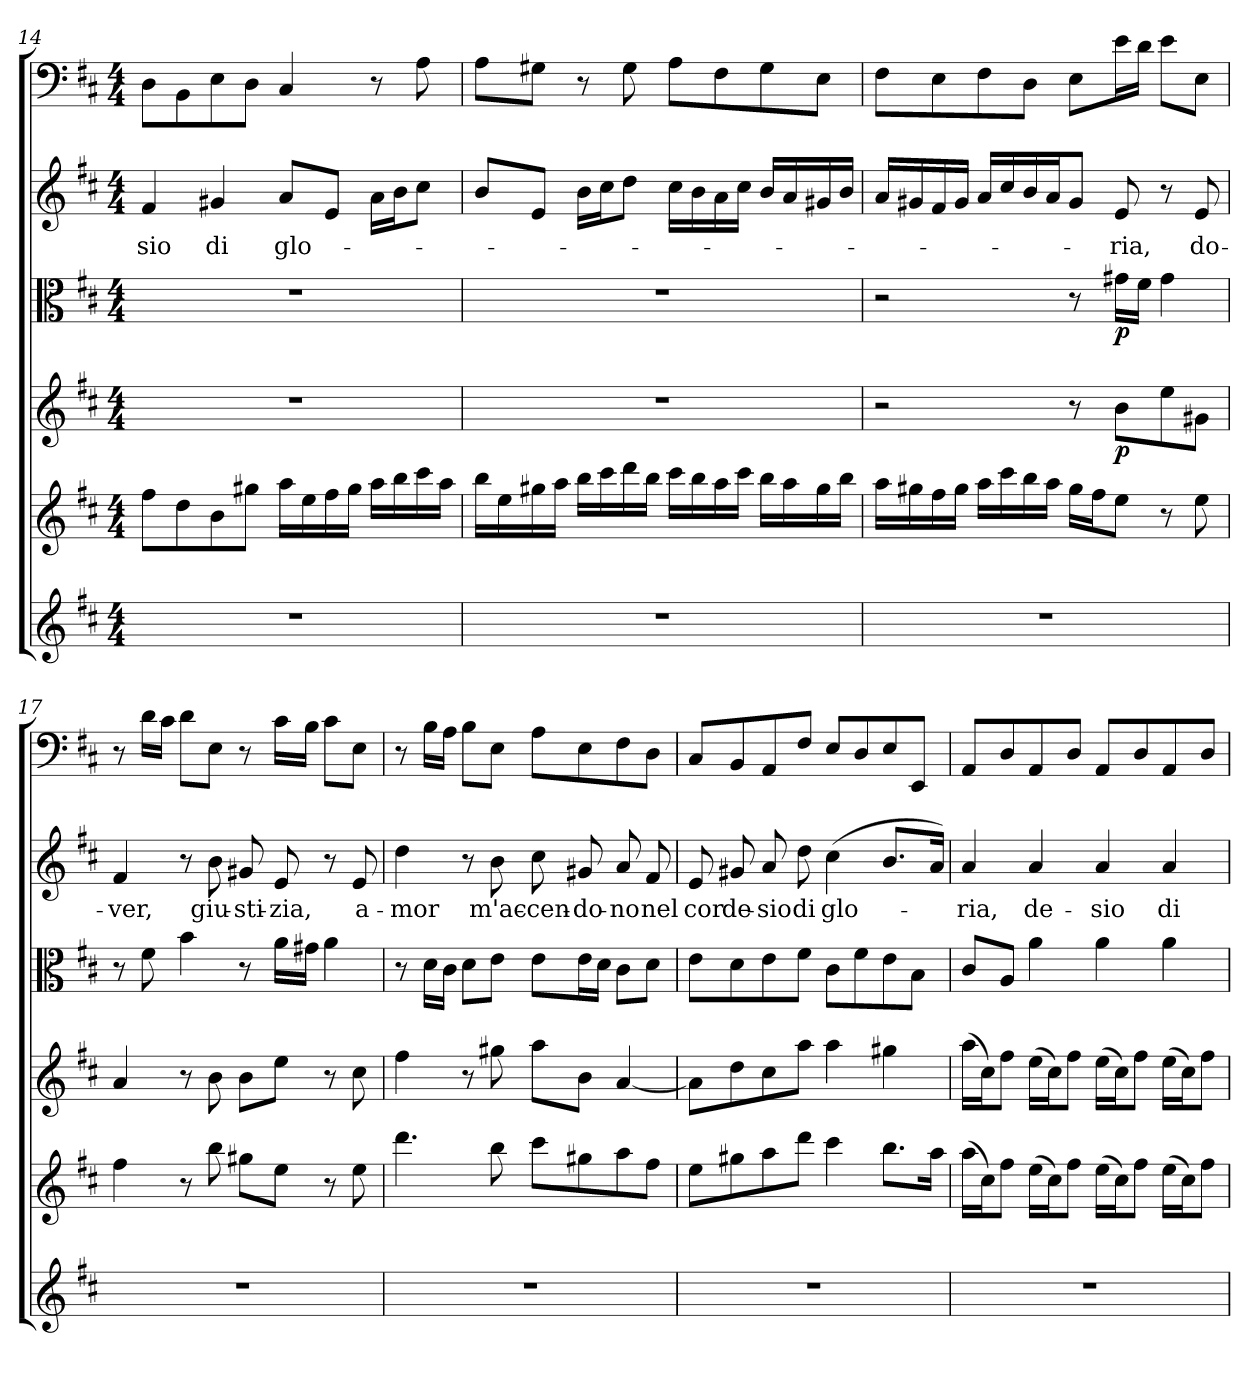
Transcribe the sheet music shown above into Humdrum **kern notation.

**kern	**kern	**kern	**dynam	**kern	**dynam	**kern	**text	**kern
*part6	*part5	*part4	*part4	*part3	*part3	*part2	*part2	*part1
*staff6	*staff5	*staff4	*staff4	*staff3	*staff3	*staff2	*staff2	*staff1
*clefG2	*clefG2	*clefG2	*	*clefC3	*	*clefG2	*	*clefF4
*k[f#c#]	*k[f#c#]	*k[f#c#]	*	*k[f#c#]	*	*k[f#c#]	*	*k[f#c#]
*D:	*D:	*D:	*	*D:	*	*D:	*	*D:
*M4/4	*M4/4	*M4/4	*	*M4/4	*	*M4/4	*	*M4/4
=14	=14	=14	=14	=14	=14	=14	=14	=14
1r	8ff#\L	1r	.	1r	.	4f#/	-sio	8D\L
.	8dd\	.	.	.	.	.	.	8BB\
.	8b\	.	.	.	.	4g#X/	di	8E\
.	8gg#X\J	.	.	.	.	.	.	8D\J
.	16aa\LL	.	.	.	.	8a/L	glo-	4C#/
.	16ee\	.	.	.	.	.	.	.
.	16ff#\	.	.	.	.	8e/J	.	.
.	16gg#\JJ	.	.	.	.	.	.	.
.	16aa\LL	.	.	.	.	16a\LL	.	8r
.	16bb\	.	.	.	.	16b\J	.	.
.	16ccc#\	.	.	.	.	8cc#\J	.	8A\
.	16aa\JJ	.	.	.	.	.	.	.
=15	=15	=15	=15	=15	=15	=15	=15	=15
1r	16bb\LL	1r	.	1r	.	8b/L	.	8A\L
.	16ee\	.	.	.	.	.	.	.
.	16gg#X\	.	.	.	.	8e/J	.	8G#X\J
.	16aa\JJ	.	.	.	.	.	.	.
.	16bb\LL	.	.	.	.	16b\LL	.	8r
.	16ccc#\	.	.	.	.	16cc#\J	.	.
.	16ddd\	.	.	.	.	8dd\J	.	8G#\
.	16bb\JJ	.	.	.	.	.	.	.
.	16ccc#\LL	.	.	.	.	16cc#\LL	.	8A\L
.	16bb\	.	.	.	.	16b\	.	.
.	16aa\	.	.	.	.	16a\	.	8F#\
.	16ccc#\JJ	.	.	.	.	16cc#\JJ	.	.
.	16bb\LL	.	.	.	.	16b/LL	.	8G#\
.	16aa\	.	.	.	.	16a/	.	.
.	16gg#\	.	.	.	.	16g#X/	.	8E\J
.	16bb\JJ	.	.	.	.	16b/JJ	.	.
=16	=16	=16	=16	=16	=16	=16	=16	=16
1r	16aa\LL	2r	.	2r	.	16a/LL	.	8F#\L
.	16gg#X\	.	.	.	.	16g#X/	.	.
.	16ff#\	.	.	.	.	16f#/	.	8E\
.	16gg#\JJ	.	.	.	.	16g#/JJ	.	.
.	16aa\LL	.	.	.	.	16a/LL	.	8F#\
.	16ccc#\	.	.	.	.	16cc#/	.	.
.	16bb\	.	.	.	.	16b/	.	8D\J
.	16aa\JJ	.	.	.	.	16a/J	.	.
.	16gg#\LL	8r	.	8r	.	8g#/J	.	8E\L
.	16ff#\J	.	.	.	.	.	.	.
.	8ee\J	8b\L	p	16g#X\LL	p	8e/	-ria,	16e\L
.	.	.	.	16f#\JJ	.	.	.	16d\JJ
.	8r	8ee\	.	4g#\	.	8r	.	8e\L
.	8ee\	8g#X\J	.	.	.	8e/	do-	8E\J
=17	=17	=17	=17	=17	=17	=17	=17	=17
1r	4ff#\	4a/	.	8r	.	4f#/	-ver,	8r
.	.	.	.	8f#\	.	.	.	16d\LL
.	.	.	.	.	.	.	.	16c#\JJ
.	8r	8r	.	4b\	.	8r	.	8d\L
.	8bb\	8b\	.	.	.	8b\	giu-	8E\J
.	8gg#X\L	8b\L	.	8r	.	8g#X/	-sti-	8r
.	8ee\J	8ee\J	.	16a\LL	.	8e/	-zia,	16c#\LL
.	.	.	.	16g#X\JJ	.	.	.	16B\JJ
.	8r	8r	.	4a\	.	8r	.	8c#\L
.	8ee\	8cc#\	.	.	.	8e/	a-	8E\J
=18	=18	=18	=18	=18	=18	=18	=18	=18
1r	4.ddd\	4ff#\	.	8r	.	4dd\	-mor	8r
.	.	.	.	16d\LL	.	.	.	16B\LL
.	.	.	.	16c#\JJ	.	.	.	16A\JJ
.	.	8r	.	8d\L	.	8r	.	8B\L
.	8bb\	8gg#X\	.	8e\J	.	8b\	m'ac-	8E\J
.	8ccc#\L	8aa\L	.	8e\L	.	8cc#\	-cen-	8A\L
.	8gg#X\	8b\J	.	16e\L	.	8g#X/	-do-	8E\
.	.	.	.	16d\JJ	.	.	.	.
.	8aa\	[4a/	.	8c#\L	.	8a/	-no	8F#\
.	8ff#\J	.	.	8d\J	.	8f#/	nel	8D\J
=19	=19	=19	=19	=19	=19	=19	=19	=19
1r	8ee\L	8a\L]	.	8e\L	.	8e/	cor	8C#/L
.	8gg#X\	8dd\	.	8d\	.	8g#X/	de-	8BB/
.	8aa\	8cc#\	.	8e\	.	8a/	-sio	8AA/
.	8ddd\J	8aa\J	.	8f#\J	.	8dd\	di	8F#/J
.	4ccc#\	4aa\	.	8c#\L	.	(4cc#\	glo-	8E/L
.	.	.	.	8f#\	.	.	.	8D/
.	8.bb\L	4gg#X\	.	8e\	.	8.b/L	.	8E/
.	.	.	.	8B\J	.	.	.	8EE/J
.	16aa\Jk	.	.	.	.	16a/Jk)	.	.
=20	=20	=20	=20	=20	=20	=20	=20	=20
1r	(16aa\LL	(16aa\LL	.	8c#/L	.	4a/	-ria,	8AA/L
.	16cc#\J)	16cc#\J)	.	.	.	.	.	.
.	8ff#\J	8ff#\J	.	8A/J	.	.	.	8D/
.	(16ee\LL	(16ee\LL	.	4a\	.	4a/	de-	8AA/
.	16cc#\J)	16cc#\J)	.	.	.	.	.	.
.	8ff#\J	8ff#\J	.	.	.	.	.	8D/J
.	(16ee\LL	(16ee\LL	.	4a\	.	4a/	-sio	8AA/L
.	16cc#\J)	16cc#\J)	.	.	.	.	.	.
.	8ff#\J	8ff#\J	.	.	.	.	.	8D/
.	(16ee\LL	(16ee\LL	.	4a\	.	4a/	di	8AA/
.	16cc#\J)	16cc#\J)	.	.	.	.	.	.
.	8ff#\J	8ff#\J	.	.	.	.	.	8D/J
=	=	=	=	=	=	=	=	=
*-	*-	*-	*-	*-	*-	*-	*-	*-
